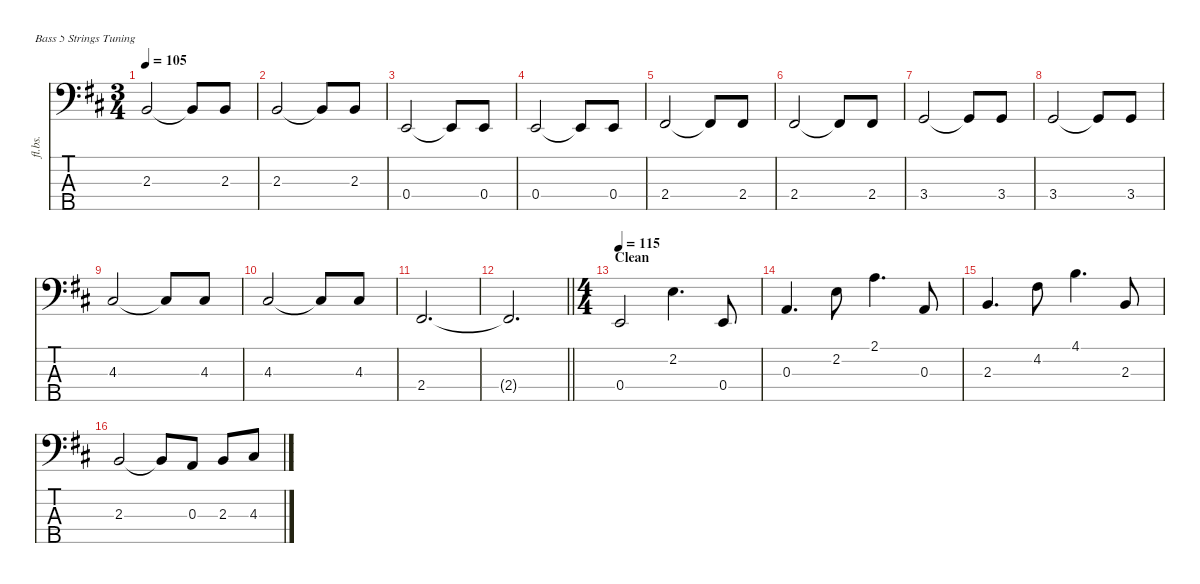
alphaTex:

\defaultSystemsLayout 4
\hideDynamics
\bracketExtendMode nobrackets
\track ("Bass" "fl.bs.") {instrument fretlessbass}
\staff {score tabs}
\tuning (G2 D2 A1 E1 B0)
\ts (3 4)
\tempo 105
\clef f4
\ks bminor
2.3{acc forcenatural}.2{dy f} 2.3{t acc forcenatural}.8 2.3{acc forcenatural}.8 |
2.3{acc forcenatural}.2 2.3{t acc forcenatural}.8 2.3{acc forcenatural}.8 |
0.4{acc forcenatural}.2 0.4{t acc forcenatural}.8 0.4{acc forcenatural}.8 |
0.4{acc forcenatural}.2 0.4{t acc forcenatural}.8 0.4{acc forcenatural}.8 |
2.4{acc #}.2 2.4{t acc #}.8 2.4{acc #}.8 |
2.4{acc #}.2 2.4{t acc #}.8 2.4{acc #}.8 |
3.4{acc forcenatural}.2 3.4{t acc forcenatural}.8 3.4{acc forcenatural}.8 |
3.4{acc forcenatural}.2 3.4{t acc forcenatural}.8 3.4{acc forcenatural}.8 |
4.3{acc #}.2 4.3{t acc #}.8 4.3{acc #}.8 |
4.3{acc #}.2 4.3{t acc #}.8 4.3{acc #}.8 |
2.4{acc #}.2{d} |
\barLineRight lightlight
2.4{t acc #}.2{d} |
\ts (4 4)
\beaming (8 2 2 2 2)
\section ("" "Clean")
\tempo 115
0.4{acc forcenatural}.2 2.2{acc forcenatural}.4{d} 0.4{acc forcenatural}.8 |
0.3{acc forcenatural}.4{d} 2.2{acc forcenatural}.8 2.1{acc forcenatural}.4{d} 0.3{acc forcenatural}.8 |
2.3{acc forcenatural}.4{d} 4.2{acc #}.8 4.1{acc forcenatural}.4{d} 2.3{acc forcenatural}.8 |
2.3{acc forcenatural}.2 2.3{t acc forcenatural}.8 0.3{acc forcenatural}.8 2.3{acc forcenatural}.8 4.3{acc #}.8
